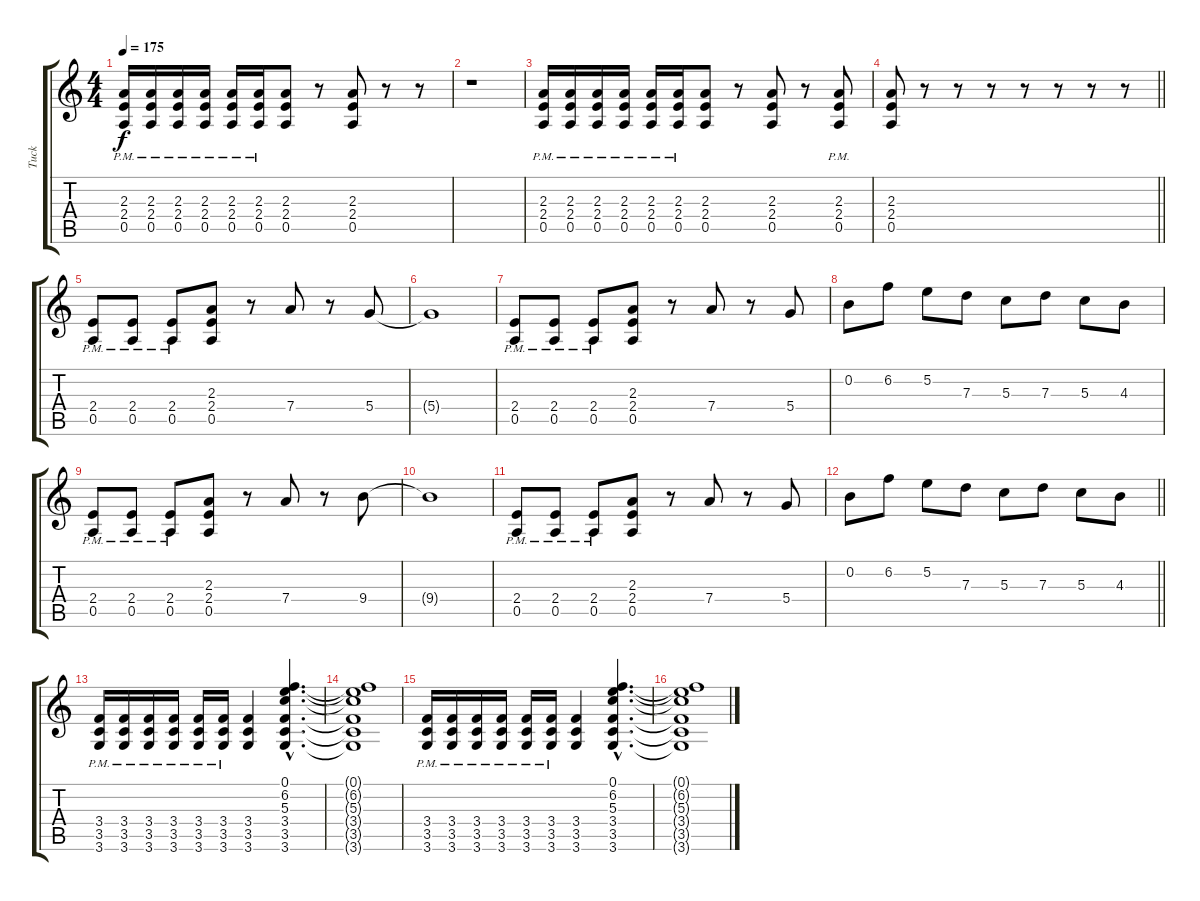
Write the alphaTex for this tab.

\track ("Tuck" "Tuck") {instrument distortionguitar}
\staff {score tabs}
\tuning (E4 B3 G3 D3 A2 E2) {hide}
\ts (4 4)
\tempo 175
\clef g2
\ks c
(2.3{pm} 2.4{pm} 0.5{pm}).16{dy f instrument distortionguitar} (2.3{pm} 2.4{pm} 0.5{pm}).16 (2.3{pm} 2.4{pm} 0.5{pm}).16 (2.3{pm} 2.4{pm} 0.5{pm}).16 (2.3{pm} 2.4{pm} 0.5{pm}).16 (2.3{pm} 2.4{pm} 0.5{pm}).16 (2.3 2.4 0.5).8 r.8 (2.3 2.4 0.5).8 r.8 r.8 |
r.1 |
(2.3{pm} 2.4{pm} 0.5{pm}).16 (2.3{pm} 2.4{pm} 0.5{pm}).16 (2.3{pm} 2.4{pm} 0.5{pm}).16 (2.3{pm} 2.4{pm} 0.5{pm}).16 (2.3{pm} 2.4{pm} 0.5{pm}).16 (2.3{pm} 2.4{pm} 0.5{pm}).16 (2.3 2.4 0.5).8 r.8 (2.3 2.4 0.5).8 r.8 (2.3{pm} 2.4{pm} 0.5{pm}).8 |
\barLineRight lightlight
(2.3 2.4 0.5).8 r.8 r.8 r.8 r.8 r.8 r.8 r.8 |
(2.4{pm} 0.5{pm}).8 (2.4{pm} 0.5{pm}).8 (2.4{pm} 0.5{pm}).8 (2.3 2.4 0.5).8 r.8 7.4.8 r.8 5.4.8 |
5.4{t}.1 |
(2.4{pm} 0.5{pm}).8 (2.4{pm} 0.5{pm}).8 (2.4{pm} 0.5{pm}).8 (2.3 2.4 0.5).8 r.8 7.4.8 r.8 5.4.8 |
0.2.8 6.2.8 5.2.8 7.3.8 5.3.8 7.3.8 5.3.8 4.3.8 |
(2.4{pm} 0.5{pm}).8 (2.4{pm} 0.5{pm}).8 (2.4{pm} 0.5{pm}).8 (2.3 2.4 0.5).8 r.8 7.4.8 r.8 9.4.8 |
9.4{t}.1 |
(2.4{pm} 0.5{pm}).8 (2.4{pm} 0.5{pm}).8 (2.4{pm} 0.5{pm}).8 (2.3 2.4 0.5).8 r.8 7.4.8 r.8 5.4.8 |
\barLineRight lightlight
0.2.8 6.2.8 5.2.8 7.3.8 5.3.8 7.3.8 5.3.8 4.3.8 |
(3.4{pm} 3.5{pm} 3.6{pm}).16 (3.4{pm} 3.5{pm} 3.6{pm}).16 (3.4{pm} 3.5{pm} 3.6{pm}).16 (3.4{pm} 3.5{pm} 3.6{pm}).16 (3.4{pm} 3.5{pm} 3.6{pm}).16 (3.4{pm} 3.5{pm} 3.6{pm}).16 (3.4 3.5 3.6).4 (0.1{hac} 6.2{hac} 5.3{hac} 3.4{hac} 3.5{hac} 3.6{hac}).4{d} |
(0.1{t} 6.2{t} 5.3{t} 3.4{t} 3.5{t} 3.6{t}).1 |
(3.4{pm} 3.5{pm} 3.6{pm}).16 (3.4{pm} 3.5{pm} 3.6{pm}).16 (3.4{pm} 3.5{pm} 3.6{pm}).16 (3.4{pm} 3.5{pm} 3.6{pm}).16 (3.4{pm} 3.5{pm} 3.6{pm}).16 (3.4{pm} 3.5{pm} 3.6{pm}).16 (3.4 3.5 3.6).4 (0.1{hac} 6.2{hac} 5.3{hac} 3.4{hac} 3.5{hac} 3.6{hac}).4{d} |
(0.1{t} 6.2{t} 5.3{t} 3.4{t} 3.5{t} 3.6{t}).1
